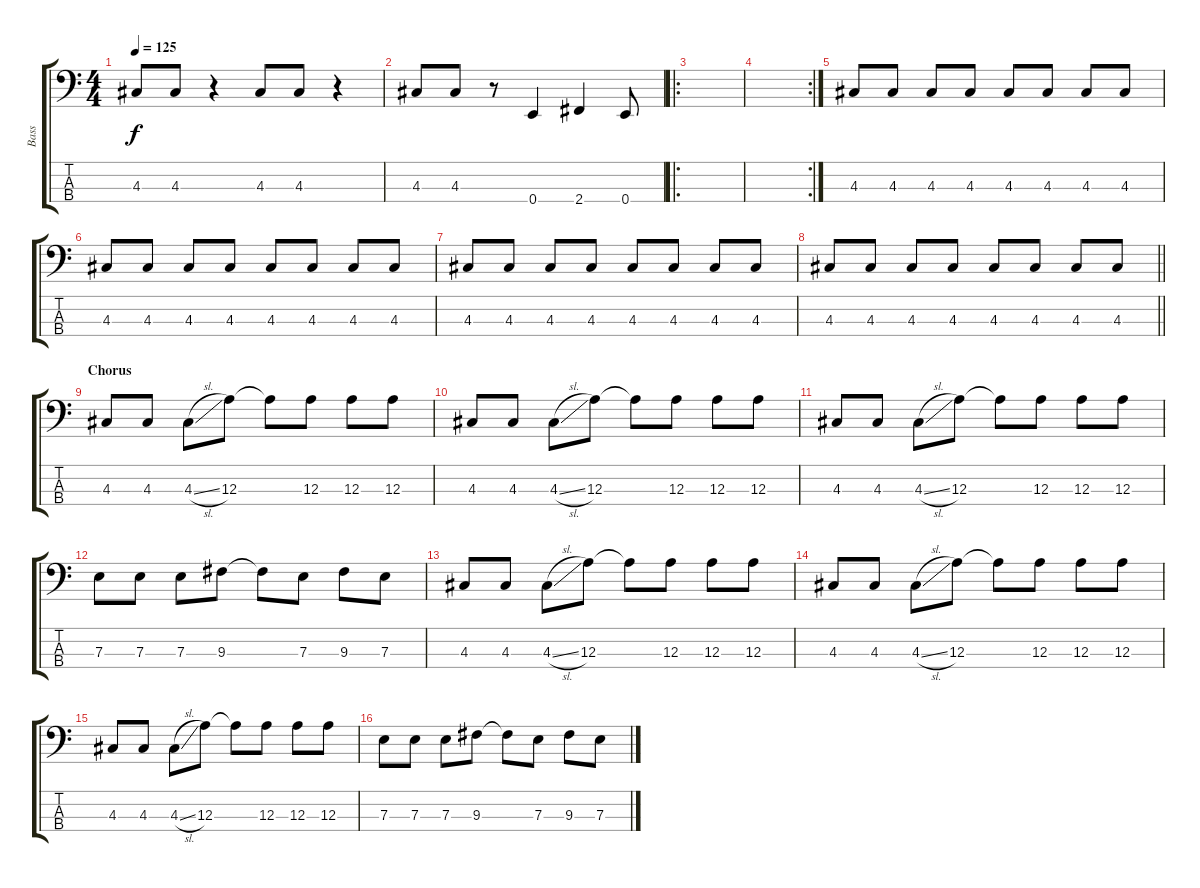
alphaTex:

\track ("Bass" "Bass") {instrument electricbasspick}
\staff {score tabs}
\tuning (G2 D2 A1 E1) {hide}
\ts (4 4)
\tempo 125
\clef f4
\ks c
4.3.8{dy f} 4.3.8 r.4 4.3.8 4.3.8 r.4 |
4.3.8 4.3.8 r.8 0.4.4 2.4.4 0.4.8 |
\ro
|
\rc 2
|
4.3.8 4.3.8 4.3.8 4.3.8 4.3.8 4.3.8 4.3.8 4.3.8 |
4.3.8 4.3.8 4.3.8 4.3.8 4.3.8 4.3.8 4.3.8 4.3.8 |
4.3.8 4.3.8 4.3.8 4.3.8 4.3.8 4.3.8 4.3.8 4.3.8 |
\barLineRight lightlight
4.3.8 4.3.8 4.3.8 4.3.8 4.3.8 4.3.8 4.3.8 4.3.8 |
\section ("" "Chorus")
4.3.8 4.3.8 4.3{sl}.8 12.3.8 12.3{t}.8 12.3.8 12.3.8 12.3.8 |
4.3.8 4.3.8 4.3{sl}.8 12.3.8 12.3{t}.8 12.3.8 12.3.8 12.3.8 |
4.3.8 4.3.8 4.3{sl}.8 12.3.8 12.3{t}.8 12.3.8 12.3.8 12.3.8 |
7.3.8 7.3.8 7.3.8 9.3.8 9.3{t}.8 7.3.8 9.3.8 7.3.8 |
4.3.8 4.3.8 4.3{sl}.8 12.3.8 12.3{t}.8 12.3.8 12.3.8 12.3.8 |
4.3.8 4.3.8 4.3{sl}.8 12.3.8 12.3{t}.8 12.3.8 12.3.8 12.3.8 |
4.3.8 4.3.8 4.3{sl}.8 12.3.8 12.3{t}.8 12.3.8 12.3.8 12.3.8 |
7.3.8 7.3.8 7.3.8 9.3.8 9.3{t}.8 7.3.8 9.3.8 7.3.8
